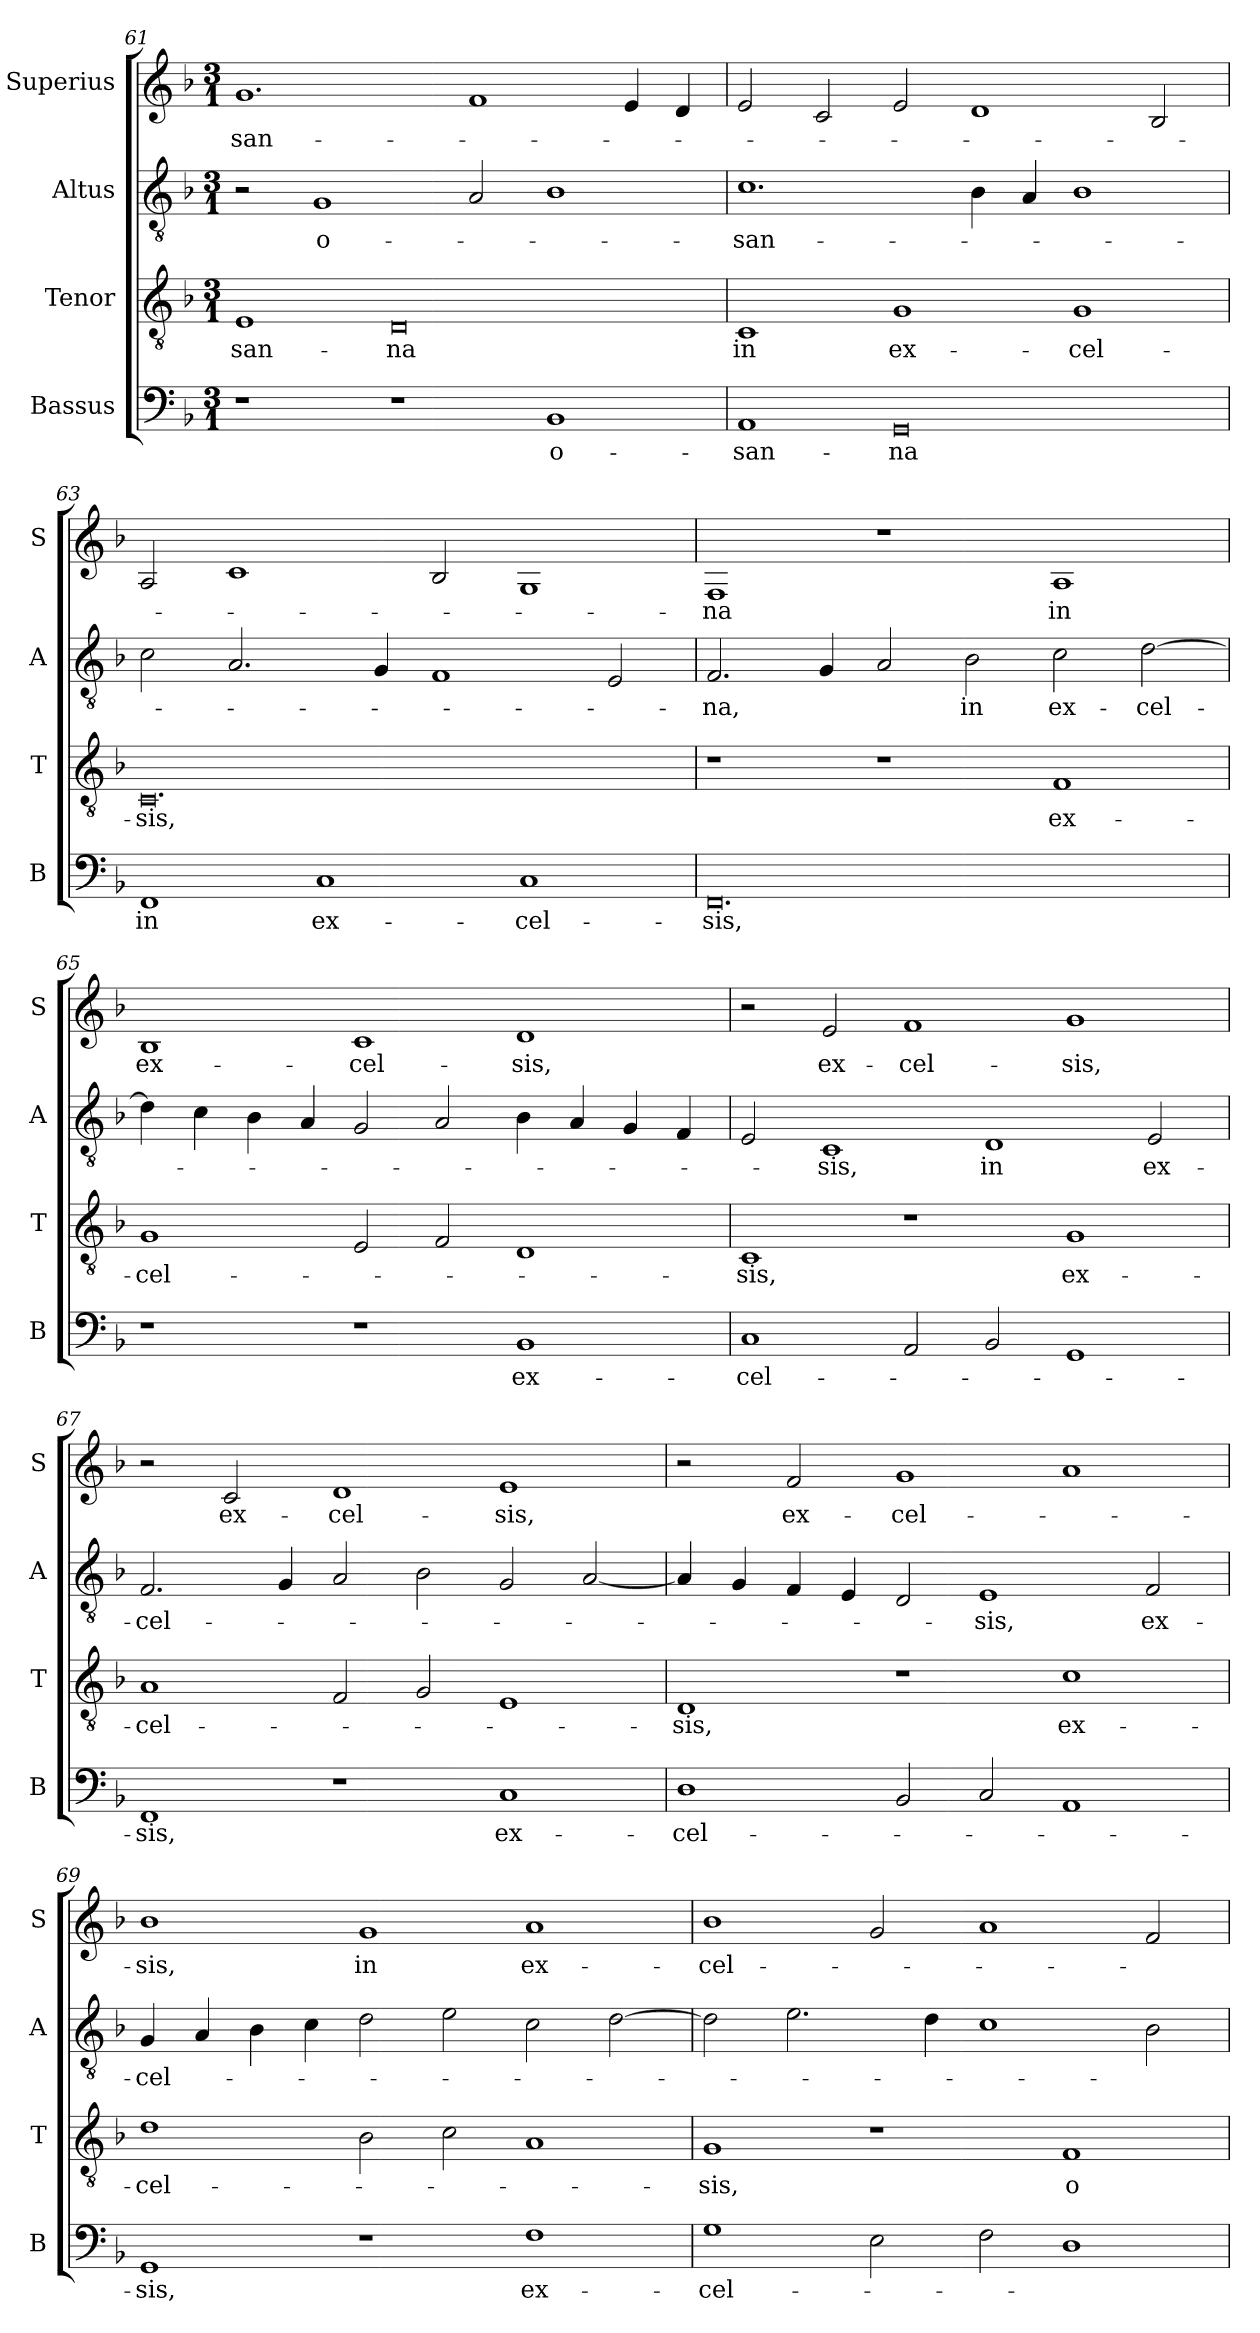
**kern	**text	**kern	**text	**kern	**text	**kern	**text
*part4	*part4	*part3	*part3	*part2	*part2	*part1	*part1
*staff4	*staff4	*staff3	*staff3	*staff2	*staff2	*staff1	*staff1
*I"Bassus	*	*I"Tenor	*	*I"Altus	*	*I"Superius	*
*I'B	*	*I'T	*	*I'A	*	*I'S	*
*clefF4	*	*clefGv2	*	*clefGv2	*	*clefG2	*
*k[b-]	*	*k[b-]	*	*k[b-]	*	*k[b-]	*
*M3/1	*	*M3/1	*	*M3/1	*	*M3/1	*
=61	=61	=61	=61	=61	=61	=61	=61
1r	.	1E	-san-	2r	.	1.g	-san-
.	.	.	.	1G	o-	.	.
1r	.	0D	-na	.	.	.	.
.	.	.	.	2A/	.	1f	.
1BB-	o-	.	.	1B-	.	.	.
.	.	.	.	.	.	4e/	.
.	.	.	.	.	.	4d/	.
=62	=62	=62	=62	=62	=62	=62	=62
1AA	-san-	1C	in	1.c	-san-	2e/	.
.	.	.	.	.	.	2c/	.
0GG	-na	1G	ex-	.	.	2e/	.
.	.	.	.	4B-\	.	1d	.
.	.	.	.	4A/	.	.	.
.	.	1G	-cel-	1B-	.	.	.
.	.	.	.	.	.	2B-/	.
=63	=63	=63	=63	=63	=63	=63	=63
1FF	in	0.C	-sis,	2c\	.	2A/	.
.	.	.	.	2.A/	.	1c	.
1C	ex-	.	.	.	.	.	.
.	.	.	.	4G/	.	.	.
.	.	.	.	1F	.	2B-/	.
1C	-cel-	.	.	.	.	1G	.
.	.	.	.	2E/	.	.	.
=64	=64	=64	=64	=64	=64	=64	=64
0.FF	-sis,	1r	.	2.F/	-na,	1F	-na
.	.	.	.	4G/	.	.	.
.	.	1r	.	2A/	.	1r	.
.	.	.	.	2B-\	in	.	.
.	.	1F	ex-	2c\	ex-	1A	in
.	.	.	.	[2d\	-cel-	.	.
=65	=65	=65	=65	=65	=65	=65	=65
1r	.	1G	-cel-	4d\]	.	1B-	ex-
.	.	.	.	4c\	.	.	.
.	.	.	.	4B-\	.	.	.
.	.	.	.	4A/	.	.	.
1r	.	2E/	.	2G/	.	1c	-cel-
.	.	2F/	.	2A/	.	.	.
1BB-	ex-	1D	.	4B-\	.	1d	-sis,
.	.	.	.	4A/	.	.	.
.	.	.	.	4G/	.	.	.
.	.	.	.	4F/	.	.	.
=66	=66	=66	=66	=66	=66	=66	=66
1C	-cel-	1C	-sis,	2E/	.	2r	.
.	.	.	.	1C	-sis,	2e/	ex-
2AA/	.	1r	.	.	.	1f	-cel-
2BB-/	.	.	.	1D	in	.	.
1GG	.	1G	ex-	.	.	1g	-sis,
.	.	.	.	2E/	ex-	.	.
=67	=67	=67	=67	=67	=67	=67	=67
1FF	-sis,	1A	-cel-	2.F/	-cel-	2r	.
.	.	.	.	.	.	2c/	ex-
.	.	.	.	4G/	.	.	.
1r	.	2F/	.	2A/	.	1d	-cel-
.	.	2G/	.	2B-\	.	.	.
1C	ex-	1E	.	2G/	.	1e	-sis,
.	.	.	.	[2A/	.	.	.
=68	=68	=68	=68	=68	=68	=68	=68
1D	-cel-	1D	-sis,	4A/]	.	2r	.
.	.	.	.	4G/	.	.	.
.	.	.	.	4F/	.	2f/	ex-
.	.	.	.	4E/	.	.	.
2BB-/	.	1r	.	2D/	.	1g	-cel-
2C/	.	.	.	1E	-sis,	.	.
1AA	.	1c	ex-	.	.	1a	.
.	.	.	.	2F/	ex-	.	.
=69	=69	=69	=69	=69	=69	=69	=69
1GG	-sis,	1d	-cel-	4G/	-cel-	1b-	-sis,
.	.	.	.	4A/	.	.	.
.	.	.	.	4B-\	.	.	.
.	.	.	.	4c\	.	.	.
1r	.	2B-\	.	2d\	.	1g	in
.	.	2c\	.	2e\	.	.	.
1F	ex-	1A	.	2c\	.	1a	ex-
.	.	.	.	[2d\	.	.	.
=70	=70	=70	=70	=70	=70	=70	=70
1G	-cel-	1G	-sis,	2d\]	.	1b-	-cel-
.	.	.	.	2.e\	.	.	.
2E\	.	1r	.	.	.	2g/	.
.	.	.	.	4d\	.	.	.
2F\	.	.	.	1c	.	1a	.
1D	.	1F	o-	.	.	.	.
.	.	.	.	2B-\	.	2f/	.
=	=	=	=	=	=	=	=
*-	*-	*-	*-	*-	*-	*-	*-
